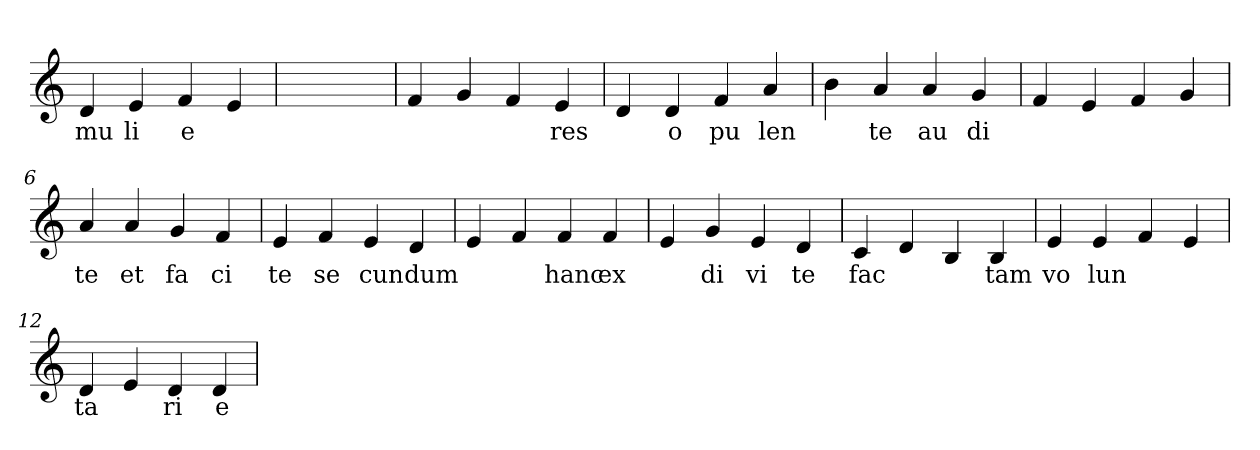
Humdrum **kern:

**kern	**text
*part1	*part1
*staff1	*staff1
*clefG2	*
=1	=1
4d	mu
4e	li
4f	e
4e	.
=2	=2
1ryy	.
=2	=2
4f	.
4g	.
4f	.
4e	res
=3	=3
4d	.
4d	o
4f	pu
4a	len
=4	=4
4b	.
4a	te
4a	au
4g	di
=5	=5
4f	.
4e	.
4f	.
4g	.
=6	=6
4a	te
4a	et
4g	fa
4f	ci
=7	=7
4e	te
4f	se
4e	cun
4d	dum
=8	=8
4e	.
4f	.
4f	hanc
4f	ex
=9	=9
4e	.
4g	di
4e	vi
4d	te
=10	=10
4c	fac
4d	.
4B	.
4B	tam
=11	=11
4e	vo
4e	lun
4f	.
4e	.
=12	=12
4d	ta
4e	.
4d	ri
4d	e
=	=
*-	*-
